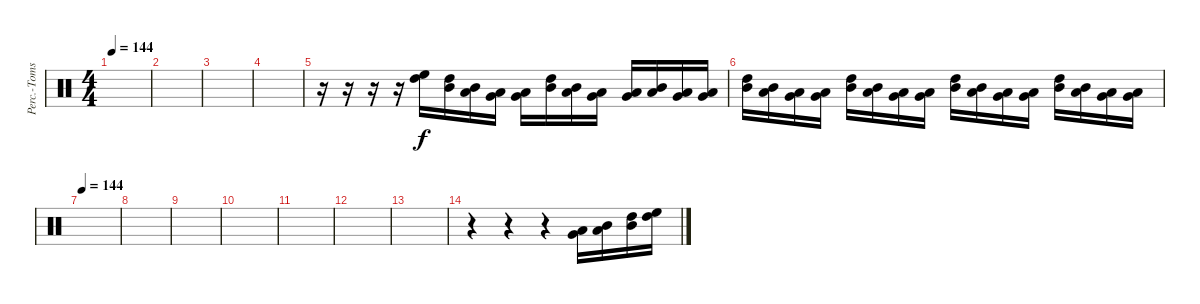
\track ("Perc.-Toms 1" "Perc.-Toms") {instrument percussion}
\staff {score}
\articulation defaults
\ts (4 4)
\tempo 144
\clef neutral
\ks c
|
|
|
|
r.16 r.16 r.16 r.16 ("High Floor Tom (hit)" "High Tom (hit)").16 ("High Tom (hit)" "Mid Tom (hit)").16 ("Mid Tom (hit)" "Low Tom (hit)").16 ("Low Tom (hit)" "Very Low Tom (hit)").16 ("Very Low Tom (hit)" "Low Floor Tom (hit)").16 ("High Tom (hit)" "Mid Tom (hit)").16 ("Mid Tom (hit)" "Low Tom (hit)").16 ("Low Tom (hit)" "Very Low Tom (hit)").16 ("Very Low Tom (hit)" "Low Floor Tom (hit)").16 ("Mid Tom (hit)" "Low Tom (hit)").16 ("Low Tom (hit)" "Very Low Tom (hit)").16 ("Very Low Tom (hit)" "Low Floor Tom (hit)").16 |
("High Tom (hit)" "Mid Tom (hit)").16 ("Mid Tom (hit)" "Low Tom (hit)").16 ("Low Tom (hit)" "Very Low Tom (hit)").16 ("Very Low Tom (hit)" "Low Floor Tom (hit)").16 ("High Tom (hit)" "Mid Tom (hit)").16 ("Mid Tom (hit)" "Low Tom (hit)").16 ("Low Tom (hit)" "Very Low Tom (hit)").16 ("Very Low Tom (hit)" "Low Floor Tom (hit)").16 ("High Tom (hit)" "Mid Tom (hit)").16 ("Mid Tom (hit)" "Low Tom (hit)").16 ("Low Tom (hit)" "Very Low Tom (hit)").16 ("Very Low Tom (hit)" "Low Floor Tom (hit)").16 ("High Tom (hit)" "Mid Tom (hit)").16 ("Mid Tom (hit)" "Low Tom (hit)").16 ("Low Tom (hit)" "Very Low Tom (hit)").16 ("Very Low Tom (hit)" "Low Floor Tom (hit)").16 |
\tempo 144
|
|
|
|
|
|
|
r.4 r.4 r.4 ("Low Tom (hit)" "Very Low Tom (hit)").16 ("Mid Tom (hit)" "Low Tom (hit)").16 ("High Tom (hit)" "Mid Tom (hit)").16 ("High Floor Tom (hit)" "High Tom (hit)").16
